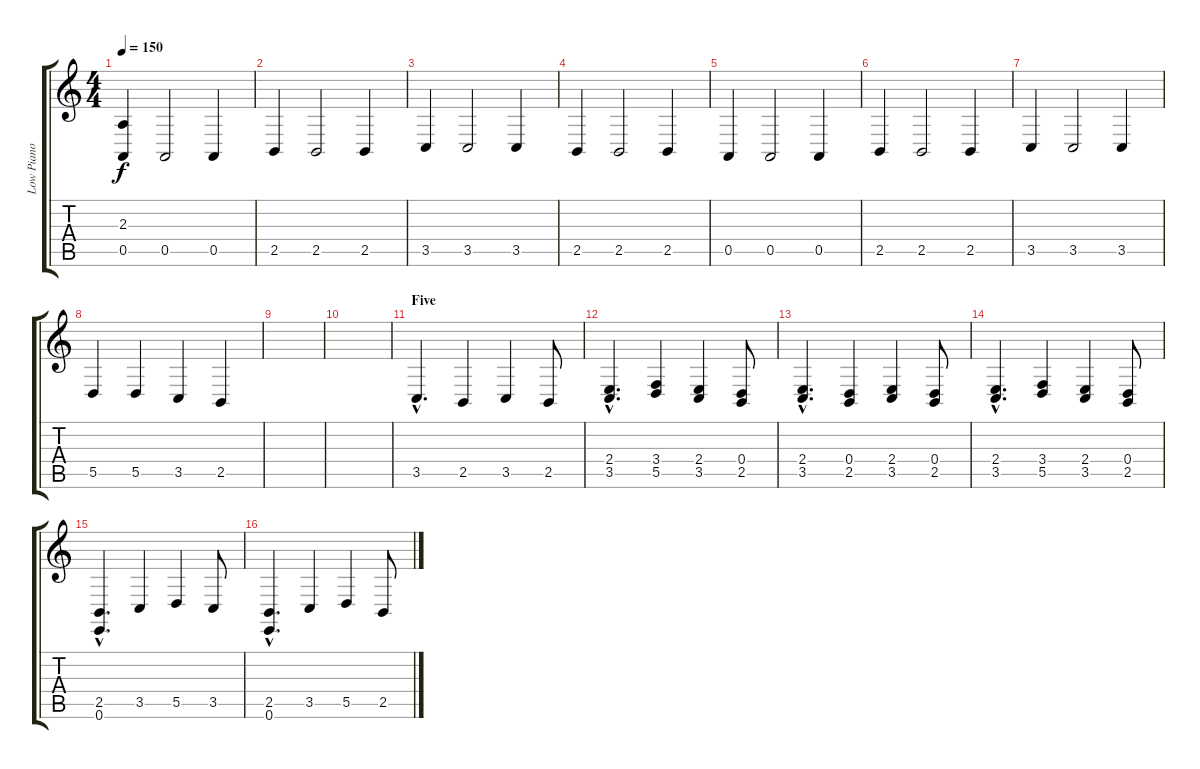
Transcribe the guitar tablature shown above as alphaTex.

\track ("Low Piano" "Low Piano") {instrument brightacousticpiano}
\staff {score tabs}
\tuning (E4 B3 G3 D3 A2 E2) {hide}
\ts (4 4)
\tempo 150
\clef g2
\ks c
(2.3 0.5).4{dy f} 0.5.2 0.5.4 |
2.5.4 2.5.2 2.5.4 |
3.5.4 3.5.2 3.5.4 |
2.5.4 2.5.2 2.5.4 |
0.5.4 0.5.2 0.5.4 |
2.5.4 2.5.2 2.5.4 |
3.5.4 3.5.2 3.5.4 |
5.5.4 5.5.4 3.5.4 2.5.4 |
|
|
\section ("" "Five")
3.5{hac}.4{d volume 16} 2.5.4 3.5.4 2.5.8 |
(2.4{hac} 3.5{hac}).4{d} (3.4 5.5).4 (2.4 3.5).4 (0.4 2.5).8 |
(2.4{hac} 3.5{hac}).4{d volume 16} (0.4 2.5).4 (2.4 3.5).4 (0.4 2.5).8 |
(2.4{hac} 3.5{hac}).4{d} (3.4 5.5).4 (2.4 3.5).4 (0.4 2.5).8 |
(2.5{hac} 0.6{hac}).4{d} 3.5.4 5.5.4 3.5.8 |
(2.5{hac} 0.6{hac}).4{d} 3.5.4 5.5.4 2.5.8
